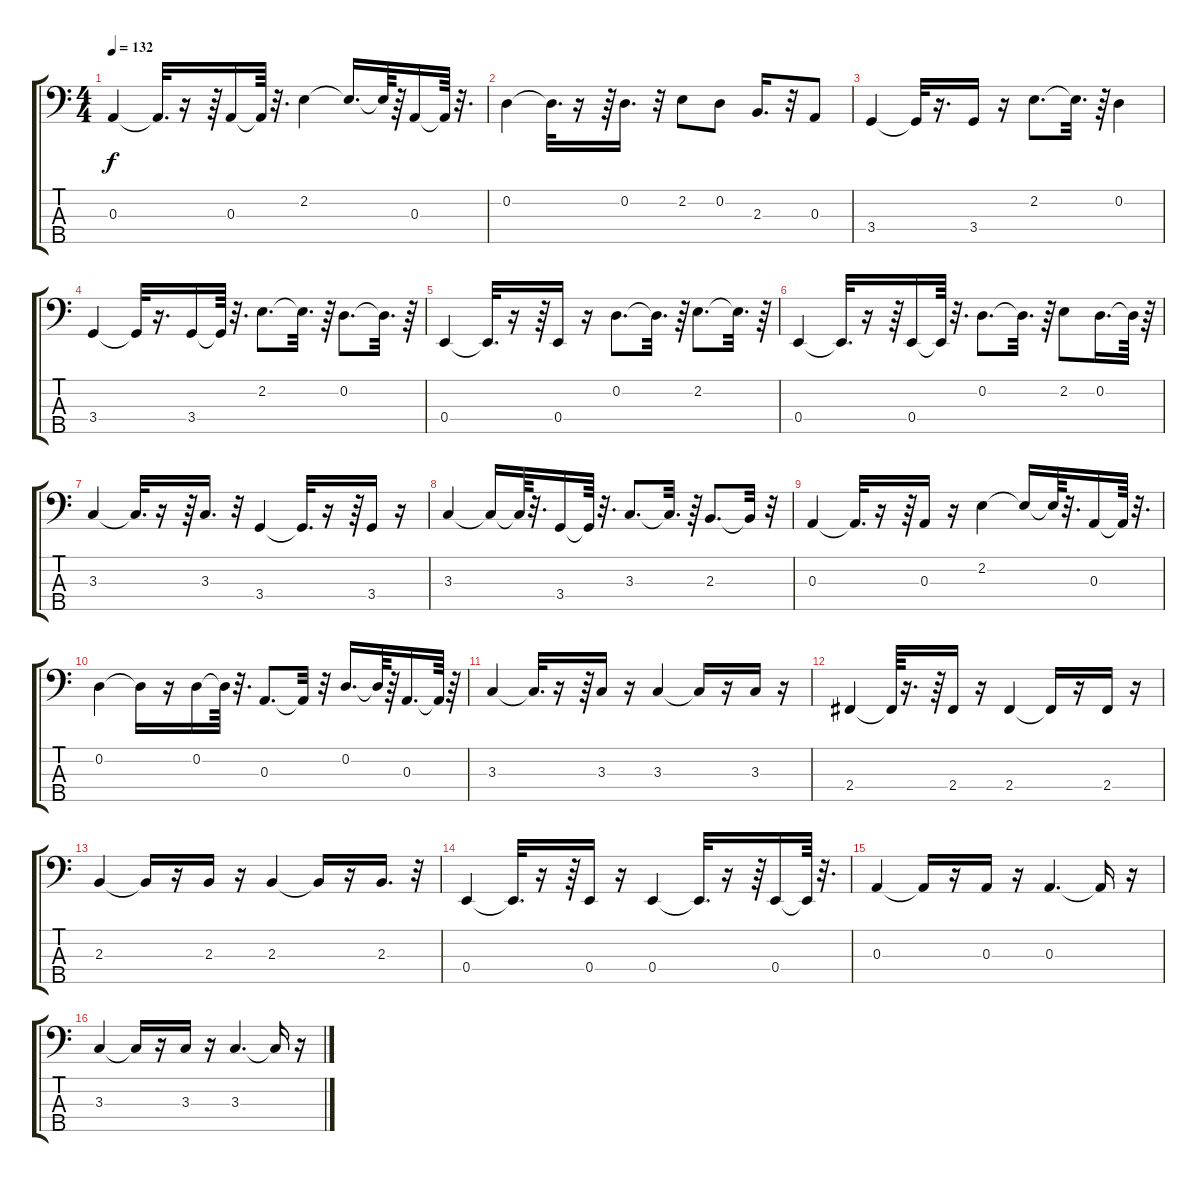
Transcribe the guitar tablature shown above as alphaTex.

\track "" {instrument electricbassfinger}
\staff {score tabs}
\tuning (G2 D2 A1 E1 B0) {hide}
\ts (4 4)
\tempo 132
\clef f4
\ks c
0.3.4{dy f} 0.3{t}.32{d} r.16 r.64 0.3.16 0.3{t}.64 r.32{d} 2.2.4 2.2{t}.16{d} 2.2{t}.64 r.64 0.3.16 0.3{t}.64 r.32{d} |
0.2.4 0.2{t}.32{d} r.16 r.64 0.2.16{d} r.32 2.2.8 0.2.8 2.3.16{d} r.32 0.3.8 |
3.4.4 3.4{t}.32 r.16{d} 3.4.16 r.16 2.2.8{d} 2.2{t}.32{d} r.64 0.2.4 |
3.4.4 3.4{t}.32 r.16{d} 3.4.16 3.4{t}.64 r.32{d} 2.2.8{d} 2.2{t}.32{d} r.64 0.2.8{d} 0.2{t}.32{d} r.64 |
0.4.4 0.4{t}.32{d} r.16 r.64 0.4.16 r.16 0.2.8{d} 0.2{t}.32{d} r.64 2.2.8{d} 2.2{t}.32{d} r.64 |
0.4.4 0.4{t}.32{d} r.16 r.64 0.4.16 0.4{t}.64 r.32{d} 0.2.8{d} 0.2{t}.32{d} r.64 2.2.8 0.2.16{d} 0.2{t}.64 r.64 |
3.3.4 3.3{t}.32{d} r.16 r.64 3.3.16{d} r.32 3.4.4 3.4{t}.32{d} r.16 r.64 3.4.16 r.16 |
3.3.4 3.3{t}.16 3.3{t}.64 r.32{d} 3.4.16 3.4{t}.64 r.32{d} 3.3.8{d} 3.3{t}.32{d} r.64 2.3.8{d} 2.3{t}.32 r.32 |
0.3.4 0.3{t}.32{d} r.16 r.64 0.3.16 r.16 2.2.4 2.2{t}.16 2.2{t}.64 r.32{d} 0.3.16 0.3{t}.64 r.32{d} |
0.2.4 0.2{t}.16 r.16 0.2.16 0.2{t}.64 r.32{d} 0.3.8{d} 0.3{t}.32 r.32 0.2.16{d} 0.2{t}.64 r.64 0.3.16{d} 0.3{t}.64 r.64 |
3.3.4 3.3{t}.32{d} r.16 r.64 3.3.16 r.16 3.3.4 3.3{t}.16 r.16 3.3.16 r.16 |
2.4.4 2.4{t}.64 r.16{d} r.64 2.4.16 r.16 2.4.4 2.4{t}.16 r.16 2.4.16 r.16 |
2.3.4 2.3{t}.16 r.16 2.3.16 r.16 2.3.4 2.3{t}.16 r.16 2.3.16{d} r.32 |
0.4.4 0.4{t}.32{d} r.16 r.64 0.4.16 r.16 0.4.4 0.4{t}.32{d} r.16 r.64 0.4.16 0.4{t}.64 r.32{d} |
0.3.4 0.3{t}.16 r.16 0.3.16 r.16 0.3.4{d} 0.3{t}.16 r.16 |
3.3.4 3.3{t}.16 r.16 3.3.16 r.16 3.3.4{d} 3.3{t}.16 r.16
